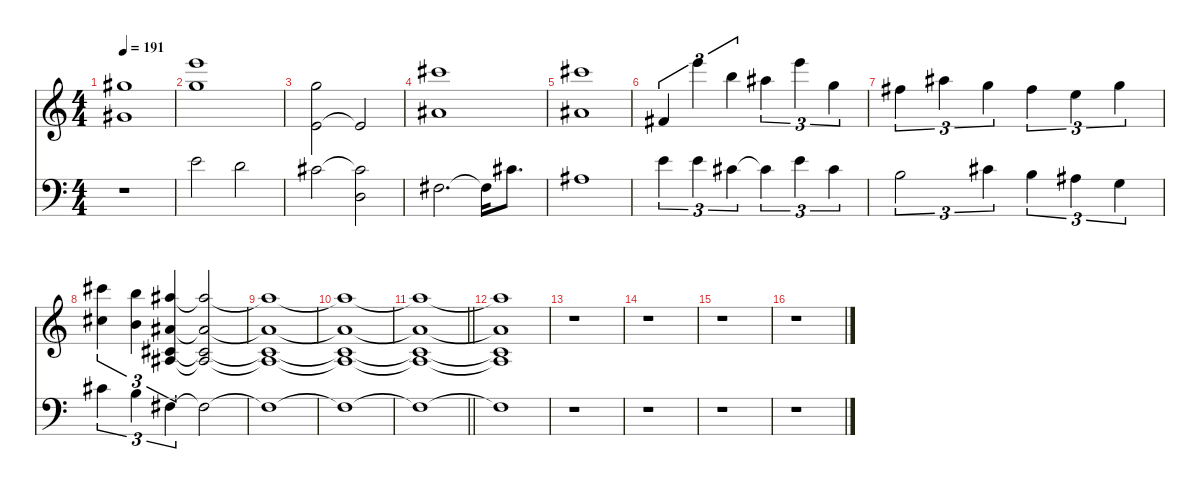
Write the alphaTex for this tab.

\defaultSystemsLayout 4
\hideDynamics
\bracketExtendMode nobrackets
\singleTrackTrackNamePolicy hidden
\multiTrackTrackNamePolicy hidden
\firstSystemTrackNameMode fullname
\firstSystemTrackNameOrientation horizontal
\otherSystemsTrackNameOrientation horizontal
\track ("Organs" "org.") {defaultSystemsLayout 4 instrument rockorgan}
\staff {score}
\tuning (E4 B3 G3 D3 A2 E2 B1)
\ts (4 4)
\tempo 191
\clef g2
\ks c
(16.1{t acc #} 18.4{t acc #}).1{dy f beam Down} |
(24.1 24.3).1{dy mf beam Down} |
(0.1 24.3).2{beam Down} 0.1{t}.2{dy f beam Up} |
(21.1{acc #} 20.4{acc #}).1{dy mf beam Down} |
(21.1{acc #} 20.4{acc #}).1{beam Down} |
21.5{acc #}.4{tu (3 2) beam Up} 24.1.4{tu (3 2) beam Down} 24.2.4{tu (3 2) beam Down} 23.2{acc #}.4{tu (3 2) beam Down} 24.1.4{tu (3 2) beam Down} 20.2.4{tu (3 2) beam Down} |
19.2{acc #}.4{tu (3 2) beam Down} 18.1{acc #}.4{tu (3 2) beam Down} 15.1.4{tu (3 2) beam Down} 14.1{acc #}.4{tu (3 2) beam Down} 12.1.4{tu (3 2) beam Down} 15.1.4{tu (3 2) beam Down} |
(21.1{acc #} 18.3{acc #}).4{tu (3 2) beam Down} (19.1 21.4).4{tu (3 2) beam Down} (18.1{acc #} 15.3{acc #} 11.4{acc #} 13.5{acc #}).4{tu (3 2) beam Up} (18.1{t acc #} 15.3{t acc #} 11.4{t acc #} 13.5{t acc #}).2{dy f beam Up} |
(18.1{t acc #} 15.3{t acc #} 11.4{t acc #} 13.5{t acc #}).1{beam Up} |
(18.1{t acc #} 15.3{t acc #} 11.4{t acc #} 13.5{t acc #}).1{beam Up} |
\barLineRight lightlight
(18.1{t acc #} 15.3{t acc #} 11.4{t acc #} 13.5{t acc #}).1{beam Up} |
(18.1{t acc #} 15.3{t acc #} 11.4{t acc #} 13.5{t acc #}).1{beam Up} |
r.1{beam Down} |
r.1{beam Down} |
r.1{beam Down} |
r.1{beam Down}
\staff {score}
\tuning (E4 B3 G3 D3 A2 E2 B1)
\clef f4
\ottava regular
\simile none
\ks c
r.1{dy mf beam Down} |
24.6.2{beam Down} 22.6.2{dy f beam Down} |
21.6{acc #}.2{dy mf beam Down} (0.4 21.6{t acc #}).2{beam Down} |
14.6{acc #}.2{d beam Down} 14.6{t acc #}.16{beam Down} 16.5{acc #}.8{d dy ff beam Down} |
18.6{acc #}.1{beam Down} |
0.1.4{tu (3 2) dy mf beam Down} 0.1.4{tu (3 2) beam Down} 2.2{acc #}.4{tu (3 2) beam Down} 2.2{t acc #}.4{tu (3 2) beam Down} 5.2.4{tu (3 2) beam Down} 2.2{acc #}.4{tu (3 2) beam Down} |
0.2.2{tu (3 2) beam Down} 2.2{acc #}.4{tu (3 2) beam Down} 4.3.4{tu (3 2) beam Down} 3.3{acc #}.4{tu (3 2) beam Down} 5.4.4{tu (3 2) beam Down} |
6.3{acc #}.4{tu (3 2) beam Down} 4.3.4{tu (3 2) beam Down} 4.4{acc #}.4{tu (3 2) beam Down} 4.4{t acc #}.2{beam Down} |
4.4{t acc #}.1{dy f beam Down} |
4.4{t acc #}.1{beam Down} |
\barLineRight lightlight
4.4{t acc #}.1{beam Down} |
4.4{t acc #}.1{beam Down} |
r.1{beam Down} |
r.1{beam Down} |
r.1{beam Down} |
r.1{beam Down}
